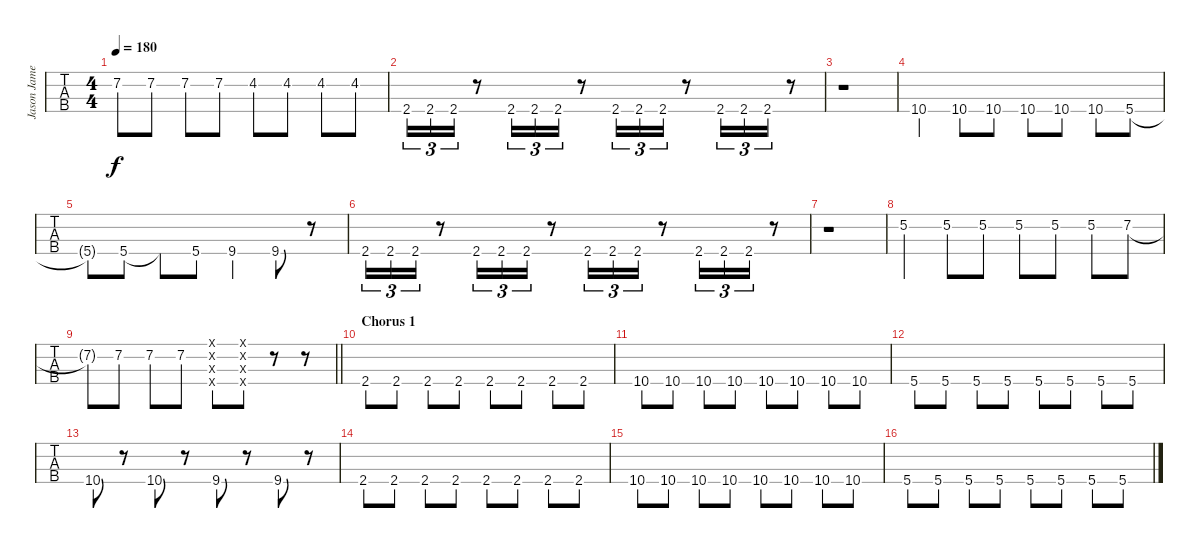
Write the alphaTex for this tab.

\track ("Jason James" "Jason Jame") {instrument electricbassfinger}
\staff {tabs}
\tuning (F2 C2 G1 C1) {hide}
\ts (4 4)
\tempo 180
\clef f4
\ks c
7.2{t}.8{dy f} 7.2.8 7.2.8 7.2.8 4.2.8 4.2.8 4.2.8 4.2.8 |
2.4.16{tu (3 2)} 2.4.16{tu (3 2)} 2.4.16{tu (3 2)} r.8 2.4.16{tu (3 2)} 2.4.16{tu (3 2)} 2.4.16{tu (3 2)} r.8 2.4.16{tu (3 2)} 2.4.16{tu (3 2)} 2.4.16{tu (3 2)} r.8 2.4.16{tu (3 2)} 2.4.16{tu (3 2)} 2.4.16{tu (3 2)} r.8 |
r.1 |
10.4.4 10.4.8 10.4.8 10.4.8 10.4.8 10.4.8 5.4.8 |
5.4{t}.8 5.4.8 5.4{t}.8 5.4.8 9.4.4 9.4.8 r.8 |
2.4.16{tu (3 2)} 2.4.16{tu (3 2)} 2.4.16{tu (3 2)} r.8 2.4.16{tu (3 2)} 2.4.16{tu (3 2)} 2.4.16{tu (3 2)} r.8 2.4.16{tu (3 2)} 2.4.16{tu (3 2)} 2.4.16{tu (3 2)} r.8 2.4.16{tu (3 2)} 2.4.16{tu (3 2)} 2.4.16{tu (3 2)} r.8 |
r.1 |
5.2.4 5.2.8 5.2.8 5.2.8 5.2.8 5.2.8 7.2.8 |
\barLineRight lightlight
7.2{t}.8 7.2.8 7.2.8 7.2.8 (0.1{x} 0.2{x} 0.3{x} 0.4{x}).8 (0.1{x} 0.2{x} 0.3{x} 0.4{x}).8 r.8 r.8 |
\section ("" "Chorus 1")
2.4.8 2.4.8 2.4.8 2.4.8 2.4.8 2.4.8 2.4.8 2.4.8 |
10.4.8 10.4.8 10.4.8 10.4.8 10.4.8 10.4.8 10.4.8 10.4.8 |
5.4.8 5.4.8 5.4.8 5.4.8 5.4.8 5.4.8 5.4.8 5.4.8 |
10.4.8 r.8 10.4.8 r.8 9.4.8 r.8 9.4.8 r.8 |
2.4.8 2.4.8 2.4.8 2.4.8 2.4.8 2.4.8 2.4.8 2.4.8 |
10.4.8 10.4.8 10.4.8 10.4.8 10.4.8 10.4.8 10.4.8 10.4.8 |
5.4.8 5.4.8 5.4.8 5.4.8 5.4.8 5.4.8 5.4.8 5.4.8
